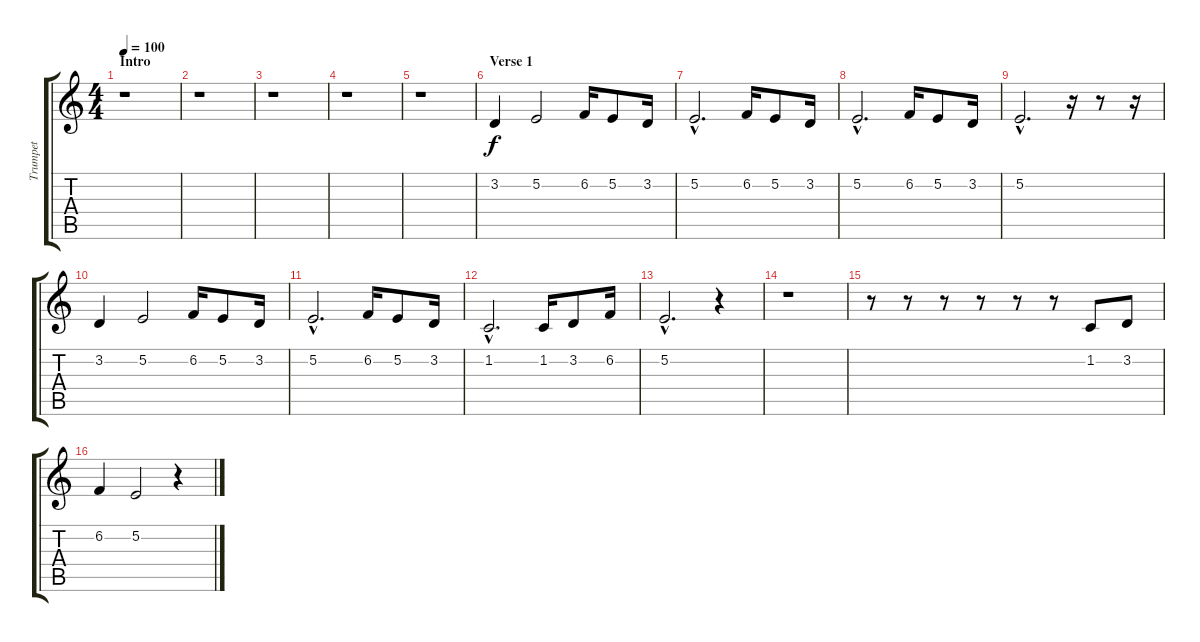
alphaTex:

\track ("Trumpet" "Trumpet") {instrument trumpet}
\staff {score tabs}
\tuning (E4 B3 G3 D3 A2 E2) {hide}
\ts (4 4)
\section ("" "Intro")
\tempo 100
\clef g2
\ks c
r.1{dy f instrument trumpet} |
r.1 |
r.1 |
r.1 |
r.1 |
\section ("" "Verse 1")
3.2.4 5.2.2 6.2.16 5.2.8 3.2.16 |
5.2{hac}.2{d} 6.2.16 5.2.8 3.2.16 |
5.2{hac}.2{d} 6.2.16 5.2.8 3.2.16 |
5.2{hac}.2{d} r.16 r.8 r.16 |
3.2.4 5.2.2 6.2.16 5.2.8 3.2.16 |
5.2{hac}.2{d} 6.2.16 5.2.8 3.2.16 |
1.2{hac}.2{d} 1.2.16 3.2.8 6.2.16 |
5.2{hac}.2{d} r.4 |
r.1 |
r.8 r.8 r.8 r.8 r.8 r.8 1.2.8 3.2.8 |
6.2.4 5.2.2 r.4
